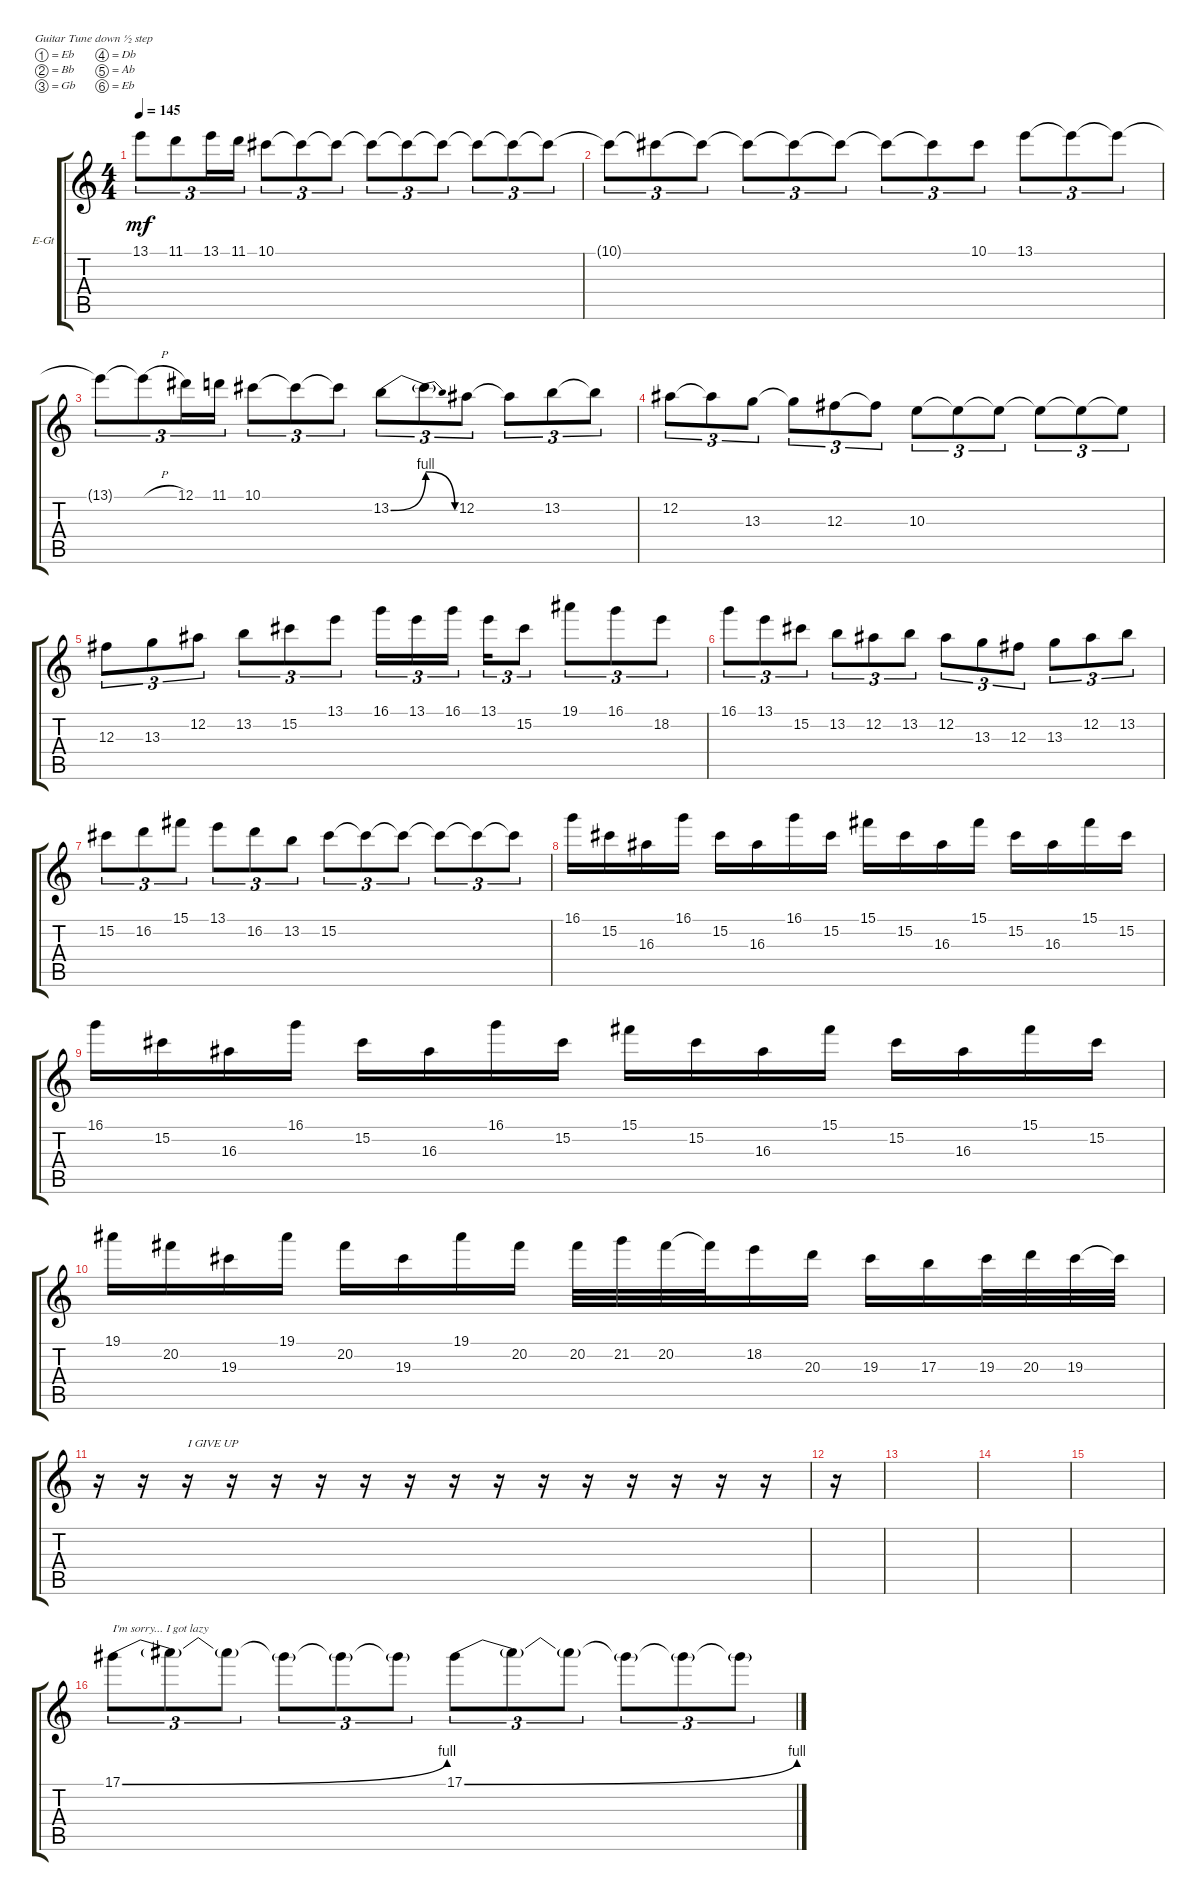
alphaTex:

\bracketExtendMode groupsimilarinstruments
\firstSystemTrackNameOrientation horizontal
\otherSystemsTrackNameOrientation horizontal
\track ("solo" "E-Gt") {instrument distortionguitar}
\staff {score tabs}
\tuning (Eb4 Bb3 Gb3 Db3 Ab2 Eb2)
\ts (4 4)
\tempo 145
\clef g2
\scale
0.412271
\ks c
13.1.8{tu (3 2) dy mf} 11.1.8{tu (3 2)} 13.1.16{tu (3 2)} 11.1.16{tu (3 2)} 10.1.8{tu (3 2)} 10.1{t}.8{tu (3 2)} 10.1{t}.8{tu (3 2)} 10.1{t}.8{tu (3 2)} 10.1{t}.8{tu (3 2)} 10.1{t}.8{tu (3 2)} 10.1{t}.8{tu (3 2)} 10.1{t}.8{tu (3 2)} 10.1{t}.8{tu (3 2)} |
10.1{t}.8{tu (3 2)} 10.1{t}.8{tu (3 2)} 10.1{t}.8{tu (3 2)} 10.1{t}.8{tu (3 2)} 10.1{t}.8{tu (3 2)} 10.1{t}.8{tu (3 2)} 10.1{t}.8{tu (3 2)} 10.1{t}.8{tu (3 2)} 10.1.8{tu (3 2)} 13.1.8{tu (3 2)} 13.1{t}.8{tu (3 2)} 13.1{t}.8{tu (3 2)} |
13.1{t}.8{tu (3 2)} 13.1{h t}.8{tu (3 2)} 12.1.16{tu (3 2)} 11.1.16{tu (3 2)} 10.1.8{tu (3 2)} 10.1{t}.8{tu (3 2)} 10.1{t}.8{tu (3 2)} 13.2{be (bend 0 0 15 4)}.8{tu (3 2)} 13.2{be (release 0 4 15 0) t}.8{tu (3 2)} 12.2.8{tu (3 2)} 12.2{t}.8{tu (3 2)} 13.2.8{tu (3 2)} 13.2{t}.8{tu (3 2)} |
12.2.8{tu (3 2)} 12.2{t}.8{tu (3 2)} 13.3.8{tu (3 2)} 13.3{t}.8{tu (3 2)} 12.3.8{tu (3 2)} 12.3{t}.8{tu (3 2)} 10.3.8{tu (3 2)} 10.3{t}.8{tu (3 2)} 10.3{t}.8{tu (3 2)} 10.3{t}.8{tu (3 2)} 10.3{t}.8{tu (3 2)} 10.3{t}.8{tu (3 2)} |
12.3.8{tu (3 2)} 13.3.8{tu (3 2)} 12.2.8{tu (3 2)} 13.2.8{tu (3 2)} 15.2.8{tu (3 2)} 13.1.8{tu (3 2)} 16.1.16{tu (3 2)} 13.1.16{tu (3 2)} 16.1.16{tu (3 2)} 13.1.16{tu (3 2)} 15.2.8{tu (3 2)} 19.1.8{tu (3 2)} 16.1.8{tu (3 2)} 18.2.8{tu (3 2)} |
16.1.8{tu (3 2)} 13.1.8{tu (3 2)} 15.2.8{tu (3 2)} 13.2.8{tu (3 2)} 12.2.8{tu (3 2)} 13.2.8{tu (3 2)} 12.2.8{tu (3 2)} 13.3.8{tu (3 2)} 12.3.8{tu (3 2)} 13.3.8{tu (3 2)} 12.2.8{tu (3 2)} 13.2.8{tu (3 2)} |
15.2.8{tu (3 2)} 16.2.8{tu (3 2)} 15.1.8{tu (3 2)} 13.1.8{tu (3 2)} 16.2.8{tu (3 2)} 13.2.8{tu (3 2)} 15.2.8{tu (3 2)} 15.2{t}.8{tu (3 2)} 15.2{t}.8{tu (3 2)} 15.2{t}.8{tu (3 2)} 15.2{t}.8{tu (3 2)} 15.2{t}.8{tu (3 2)} |
16.1.16 15.2.16 16.3.16 16.1.16 15.2.16 16.3.16 16.1.16 15.2.16 15.1.16 15.2.16 16.3.16 15.1.16 15.2.16 16.3.16 15.1.16 15.2.16 |
16.1.16 15.2.16 16.3.16 16.1.16 15.2.16 16.3.16 16.1.16 15.2.16 15.1.16 15.2.16 16.3.16 15.1.16 15.2.16 16.3.16 15.1.16 15.2.16 |
19.1.16 20.2.16 19.3.16 19.1.16 20.2.16 19.3.16 19.1.16 20.2.16 20.2.32 21.2.32 20.2.32 20.2{t}.32 18.2.16 20.3.16 19.3.16 17.3.16 19.3.32 20.3.32 19.3.32 19.3{t}.32 |
r.16 r.16 r.16{txt "I GIVE UP"} r.16 r.16 r.16 r.16 r.16 r.16 r.16 r.16 r.16 r.16 r.16 r.16 r.16 |
r.16 |
|
|
|
\scale
0.339005 17.1{be (bend 0 0 15 4)}.8{tu (3 2) txt "I'm sorry... I got lazy"} 17.1{t}.8{tu (3 2)} 17.1{t}.8{tu (3 2)} 17.1{t}.8{tu (3 2)} 17.1{t}.8{tu (3 2)} 17.1{t}.8{tu (3 2)} 17.1{be (bend 0 0 15 4)}.8{tu (3 2)} 17.1{t}.8{tu (3 2)} 17.1{t}.8{tu (3 2)} 17.1{t}.8{tu (3 2)} 17.1{t}.8{tu (3 2)} 17.1{t}.8{tu (3 2)}
